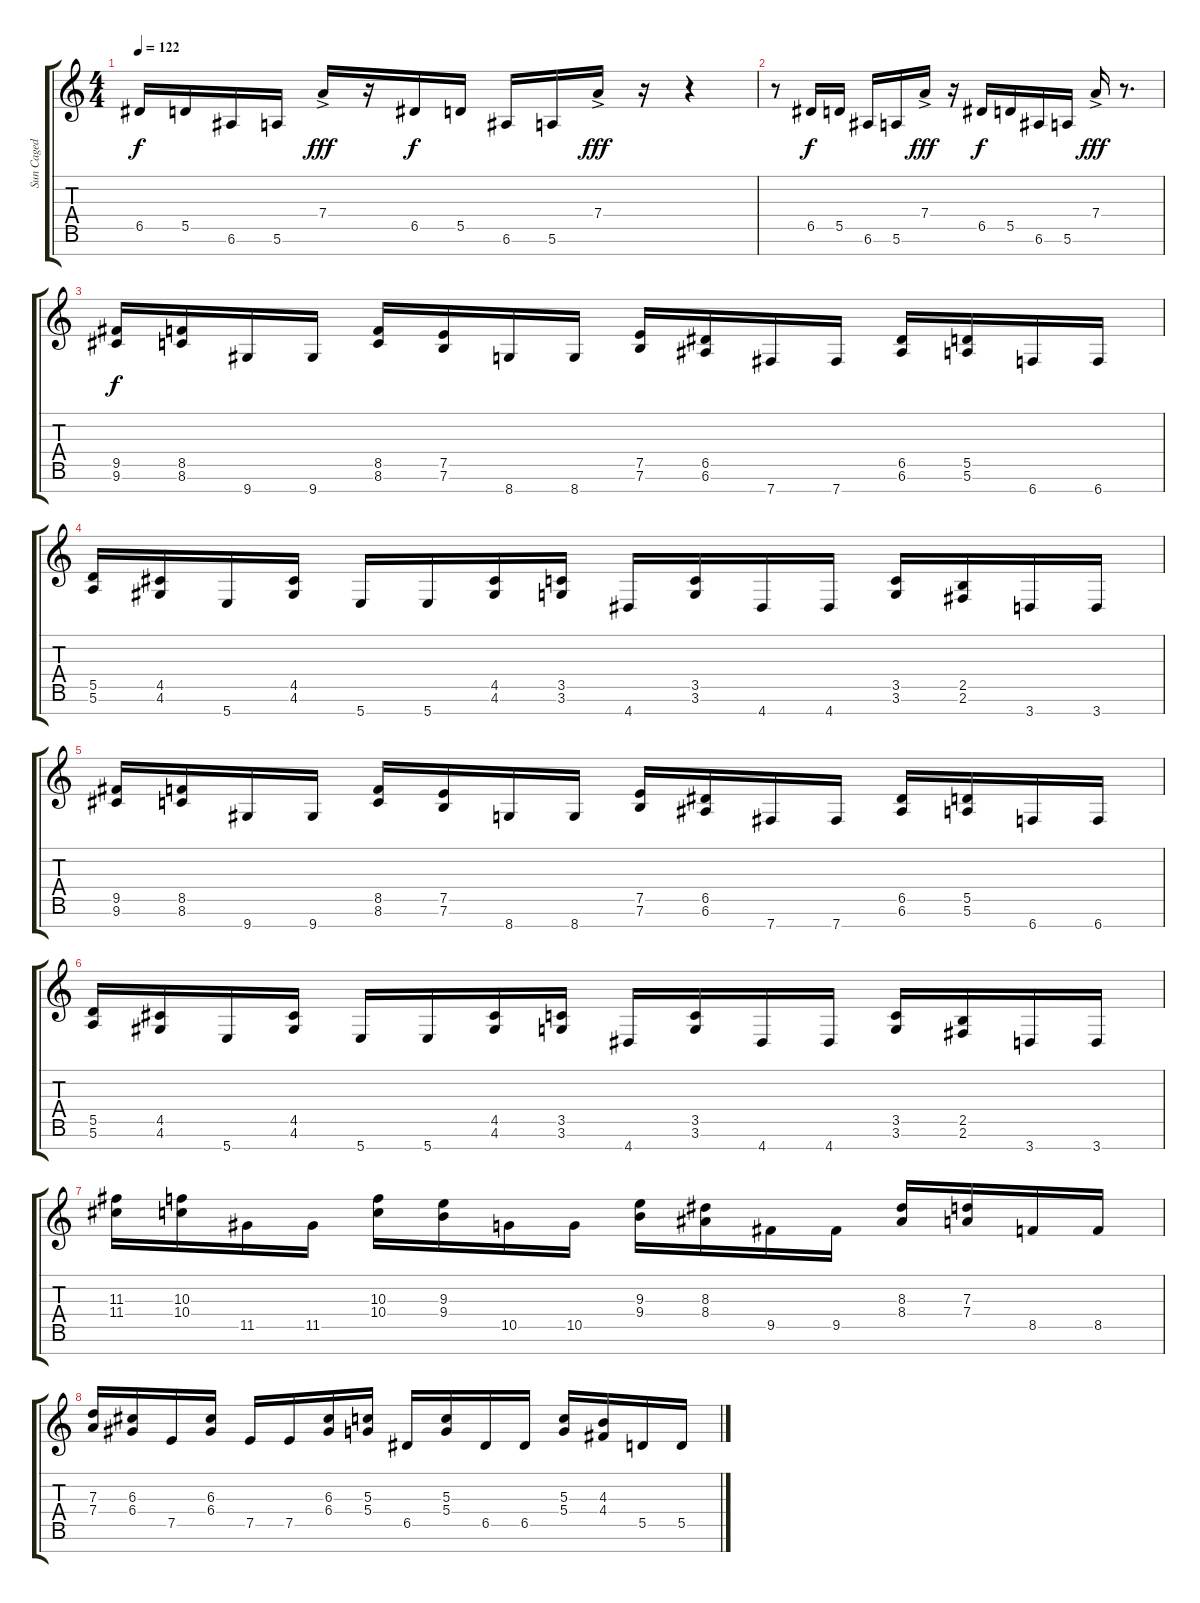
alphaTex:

\track ("Sun Caged" "Sun Caged") {instrument distortionguitar}
\staff {score tabs}
\tuning (E4 B3 G3 D3 A2 E2 B1) {hide}
\ts (4 4)
\tempo 122
\clef g2
\ks c
6.5.16{dy f instrument distortionguitar} 5.5.16 6.6.16 5.6.16 7.4{ac}.16{dy fff} r.16 6.5.16{dy f} 5.5.16 6.6.16 5.6.16 7.4{ac}.16{dy fff} r.16 r.4 |
r.8 6.5.16{dy f} 5.5.16 6.6.16 5.6.16 7.4{ac}.16{dy fff} r.16 6.5.16{dy f} 5.5.16 6.6.16 5.6.16 7.4{ac}.16{dy fff} r.8{d} |
(9.5 9.6).16{dy f} (8.5 8.6).16 9.7.16 9.7.16 (8.5 8.6).16 (7.5 7.6).16 8.7.16 8.7.16 (7.5 7.6).16 (6.5 6.6).16 7.7.16 7.7.16 (6.5 6.6).16 (5.5 5.6).16 6.7.16 6.7.16 |
(5.5 5.6).16 (4.5 4.6).16 5.7.16 (4.5 4.6).16 5.7.16 5.7.16 (4.5 4.6).16 (3.5 3.6).16 4.7.16 (3.5 3.6).16 4.7.16 4.7.16 (3.5 3.6).16 (2.5 2.6).16 3.7.16 3.7.16 |
(9.5 9.6).16 (8.5 8.6).16 9.7.16 9.7.16 (8.5 8.6).16 (7.5 7.6).16 8.7.16 8.7.16 (7.5 7.6).16 (6.5 6.6).16 7.7.16 7.7.16 (6.5 6.6).16 (5.5 5.6).16 6.7.16 6.7.16 |
(5.5 5.6).16 (4.5 4.6).16 5.7.16 (4.5 4.6).16 5.7.16 5.7.16 (4.5 4.6).16 (3.5 3.6).16 4.7.16 (3.5 3.6).16 4.7.16 4.7.16 (3.5 3.6).16 (2.5 2.6).16 3.7.16 3.7.16 |
(11.3 11.4).16 (10.3 10.4).16 11.5.16 11.5.16 (10.3 10.4).16 (9.3 9.4).16 10.5.16 10.5.16 (9.3 9.4).16 (8.3 8.4).16 9.5.16 9.5.16 (8.3 8.4).16 (7.3 7.4).16 8.5.16 8.5.16 |
(7.3 7.4).16 (6.3 6.4).16 7.5.16 (6.3 6.4).16 7.5.16 7.5.16 (6.3 6.4).16 (5.3 5.4).16 6.5.16 (5.3 5.4).16 6.5.16 6.5.16 (5.3 5.4).16 (4.3 4.4).16 5.5.16 5.5.16
